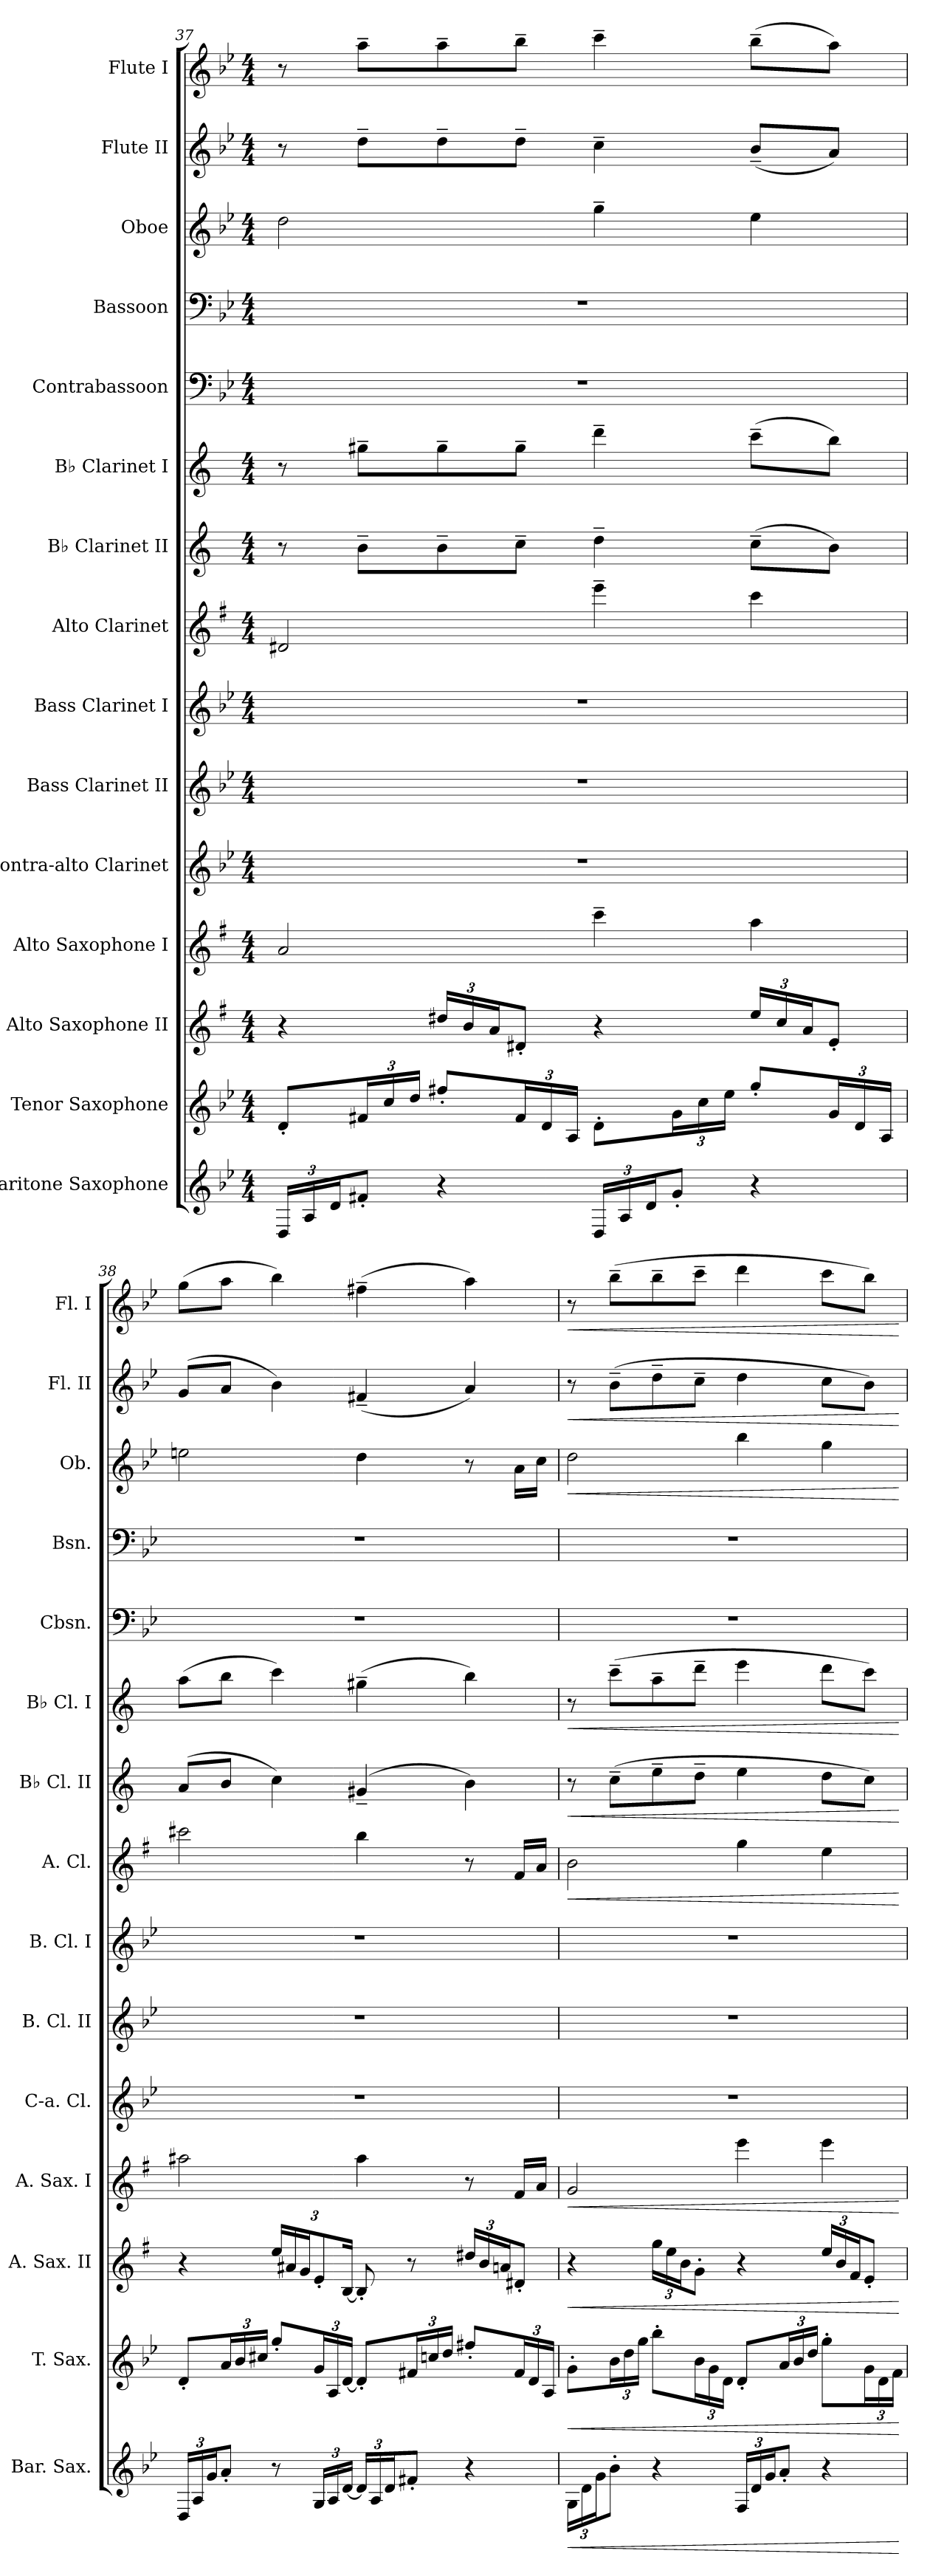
**kern	**dynam	**kern	**dynam	**kern	**dynam	**kern	**dynam	**kern	**kern	**kern	**kern	**dynam	**kern	**dynam	**kern	**dynam	**kern	**kern	**kern	**dynam	**kern	**dynam	**kern	**dynam
*part15	*part15	*part14	*part14	*part13	*part13	*part12	*part12	*part11	*part10	*part9	*part8	*part8	*part7	*part7	*part6	*part6	*part5	*part4	*part3	*part3	*part2	*part2	*part1	*part1
*staff15	*staff15	*staff14	*staff14	*staff13	*staff13	*staff12	*staff12	*staff11	*staff10	*staff9	*staff8	*staff8	*staff7	*staff7	*staff6	*staff6	*staff5	*staff4	*staff3	*staff3	*staff2	*staff2	*staff1	*staff1
*I"Baritone Saxophone	*	*I"Tenor Saxophone	*	*I"Alto Saxophone II	*	*I"Alto Saxophone I	*	*I"Contra-alto Clarinet	*I"Bass Clarinet II	*I"Bass Clarinet I	*I"Alto Clarinet	*	*I"B♭ Clarinet II	*	*I"B♭ Clarinet I	*	*I"Contrabassoon	*I"Bassoon	*I"Oboe	*	*I"Flute II	*	*I"Flute I	*
*I'Bar. Sax.	*	*I'T. Sax.	*	*I'A. Sax. II	*	*I'A. Sax. I	*	*I'C-a. Cl.	*I'B. Cl. II	*I'B. Cl. I	*I'A. Cl.	*	*I'B♭ Cl. II	*	*I'B♭ Cl. I	*	*I'Cbsn.	*I'Bsn.	*I'Ob.	*	*I'Fl. II	*	*I'Fl. I	*
*clefG2	*	*clefG2	*	*clefG2	*	*clefG2	*	*clefG2	*clefG2	*clefG2	*clefG2	*	*clefG2	*	*clefG2	*	*clefF4	*clefF4	*clefG2	*	*clefG2	*	*clefG2	*
*ITrd12c21	*	*ITrd8c14	*	*ITrd5c9	*	*ITrd5c9	*	*ITrd12c21	*ITrd8c14	*ITrd8c14	*ITrd5c9	*	*ITrd1c2	*	*ITrd1c2	*	*ITrd7c12	*	*	*	*	*	*	*
*k[b-e-]	*	*k[b-e-]	*	*k[b-e-]	*	*k[b-e-]	*	*k[b-e-]	*k[b-e-]	*k[b-e-]	*k[b-e-]	*	*k[b-e-]	*	*k[b-e-]	*	*k[b-e-]	*k[b-e-]	*k[b-e-]	*	*k[b-e-]	*	*k[b-e-]	*
*M4/4	*	*M4/4	*	*M4/4	*	*M4/4	*	*M4/4	*M4/4	*M4/4	*M4/4	*	*M4/4	*	*M4/4	*	*M4/4	*M4/4	*M4/4	*	*M4/4	*	*M4/4	*
*Xbrackettup	*	*	*	*	*	*	*	*	*	*	*	*	*	*	*	*	*	*	*	*	*	*	*	*
=37	=37	=37	=37	=37	=37	=37	=37	=37	=37	=37	=37	=37	=37	=37	=37	=37	=37	=37	=37	=37	=37	=37	=37	=37
24DD/LL	.	8D'/L	.	4r	.	2c/	.	1r	1r	1r	2F#X/	.	8r	.	8r	.	1r	1r	2dd\	.	8r	.	8r	.
24AA/	.	.	.	.	.	.	.	.	.	.	.	.	.	.	.	.	.	.	.	.	.	.	.	.
24D/J	.	.	.	.	.	.	.	.	.	.	.	.	.	.	.	.	.	.	.	.	.	.	.	.
*	*	*Xbrackettup	*	*	*	*	*	*	*	*	*	*	*	*	*	*	*	*	*	*	*	*	*	*
8F#X'/J	.	24F#X/L	.	.	.	.	.	.	.	.	.	.	8a~\L	.	8ff#X~\L	.	.	.	.	.	8dd~\L	.	8aa~\L	.
.	.	24c/	.	.	.	.	.	.	.	.	.	.	.	.	.	.	.	.	.	.	.	.	.	.
.	.	24d/JJ	.	.	.	.	.	.	.	.	.	.	.	.	.	.	.	.	.	.	.	.	.	.
*	*	*	*	*Xbrackettup	*	*	*	*	*	*	*	*	*	*	*	*	*	*	*	*	*	*	*	*
4r	.	8f#X'/L	.	24f#X/LL	.	.	.	.	.	.	.	.	8a~\	.	8ff#~\	.	.	.	.	.	8dd~\	.	8aa~\	.
.	.	.	.	24d/	.	.	.	.	.	.	.	.	.	.	.	.	.	.	.	.	.	.	.	.
.	.	.	.	24c/J	.	.	.	.	.	.	.	.	.	.	.	.	.	.	.	.	.	.	.	.
.	.	24F#/L	.	8F#X'/J	.	.	.	.	.	.	.	.	8b-~\J	.	8ff#~\J	.	.	.	.	.	8dd~\J	.	8bb-~\J	.
.	.	24D/	.	.	.	.	.	.	.	.	.	.	.	.	.	.	.	.	.	.	.	.	.	.
.	.	24AA/JJ	.	.	.	.	.	.	.	.	.	.	.	.	.	.	.	.	.	.	.	.	.	.
24DD/LL	.	8D'\L	.	4r	.	4ee-~\	.	.	.	.	4gg~\	.	4cc~\	.	4ccc~\	.	.	.	4gg~\	.	4cc~\	.	4ccc~\	.
24AA/	.	.	.	.	.	.	.	.	.	.	.	.	.	.	.	.	.	.	.	.	.	.	.	.
24D/J	.	.	.	.	.	.	.	.	.	.	.	.	.	.	.	.	.	.	.	.	.	.	.	.
8G'/J	.	24G\L	.	.	.	.	.	.	.	.	.	.	.	.	.	.	.	.	.	.	.	.	.	.
.	.	24c\	.	.	.	.	.	.	.	.	.	.	.	.	.	.	.	.	.	.	.	.	.	.
.	.	24e-\JJ	.	.	.	.	.	.	.	.	.	.	.	.	.	.	.	.	.	.	.	.	.	.
4r	.	8g'/L	.	24g/LL	.	4cc\	.	.	.	.	4ee-\	.	(>8b-~\L	.	(>8bb-~\L	.	.	.	4ee-\	.	(<8b-~/L	.	(>8bb-~\L	.
.	.	.	.	24e-/	.	.	.	.	.	.	.	.	.	.	.	.	.	.	.	.	.	.	.	.
.	.	.	.	24c/J	.	.	.	.	.	.	.	.	.	.	.	.	.	.	.	.	.	.	.	.
.	.	24G/L	.	8G'/J	.	.	.	.	.	.	.	.	8a\J)	.	8aa\J)	.	.	.	.	.	8a/J)	.	8aa\J)	.
.	.	24D/	.	.	.	.	.	.	.	.	.	.	.	.	.	.	.	.	.	.	.	.	.	.
.	.	24AA/JJ	.	.	.	.	.	.	.	.	.	.	.	.	.	.	.	.	.	.	.	.	.	.
!!LO:PB:g=z
=38	=38	=38	=38	=38	=38	=38	=38	=38	=38	=38	=38	=38	=38	=38	=38	=38	=38	=38	=38	=38	=38	=38	=38	=38
24DD/LL	.	8D'/L	.	4r	.	2cc#X\	.	1r	1r	1r	2een\	.	(>8g/L	.	(>8gg\L	.	1r	1r	2een\	.	(>8g/L	.	(>8gg\L	.
24AA/	.	.	.	.	.	.	.	.	.	.	.	.	.	.	.	.	.	.	.	.	.	.	.	.
24G/J	.	.	.	.	.	.	.	.	.	.	.	.	.	.	.	.	.	.	.	.	.	.	.	.
8A'/J	.	24A/L	.	.	.	.	.	.	.	.	.	.	8a/J	.	8aa\J	.	.	.	.	.	8a/J	.	8aa\J	.
.	.	24B-/	.	.	.	.	.	.	.	.	.	.	.	.	.	.	.	.	.	.	.	.	.	.
.	.	24c#X/JJ	.	.	.	.	.	.	.	.	.	.	.	.	.	.	.	.	.	.	.	.	.	.
8r	.	8g'/L	.	24g/LL	.	.	.	.	.	.	.	.	4b-\)	.	4bb-\)	.	.	.	.	.	4b-\)	.	4bb-\)	.
.	.	.	.	24c#X/	.	.	.	.	.	.	.	.	.	.	.	.	.	.	.	.	.	.	.	.
.	.	.	.	24B-/J	.	.	.	.	.	.	.	.	.	.	.	.	.	.	.	.	.	.	.	.
24GG/LL	.	24G/L	.	12G'/	.	.	.	.	.	.	.	.	.	.	.	.	.	.	.	.	.	.	.	.
24AA/	.	24AA/	.	.	.	.	.	.	.	.	.	.	.	.	.	.	.	.	.	.	.	.	.	.
[24D/JJ	.	[24D/JJ	.	[24D/Jk	.	.	.	.	.	.	.	.	.	.	.	.	.	.	.	.	.	.	.	.
24D/LL]	.	8D'/L]	.	8D'/]	.	4cc#\	.	.	.	.	4dd\	.	(>4f#X~/	.	(>4ff#X~\	.	.	.	4dd\	.	(<4f#X~/	.	(>4ff#X~\	.
24AA/	.	.	.	.	.	.	.	.	.	.	.	.	.	.	.	.	.	.	.	.	.	.	.	.
24D/J	.	.	.	.	.	.	.	.	.	.	.	.	.	.	.	.	.	.	.	.	.	.	.	.
8F#X'/J	.	24F#X/L	.	8r	.	.	.	.	.	.	.	.	.	.	.	.	.	.	.	.	.	.	.	.
.	.	24cn/	.	.	.	.	.	.	.	.	.	.	.	.	.	.	.	.	.	.	.	.	.	.
.	.	24d/JJ	.	.	.	.	.	.	.	.	.	.	.	.	.	.	.	.	.	.	.	.	.	.
4r	.	8f#X'/L	.	24f#X/LL	.	8r	.	.	.	.	8r	.	4a\)	.	4aa\)	.	.	.	8r	.	4a/)	.	4aa\)	.
.	.	.	.	24d/	.	.	.	.	.	.	.	.	.	.	.	.	.	.	.	.	.	.	.	.
.	.	.	.	24cn/J	.	.	.	.	.	.	.	.	.	.	.	.	.	.	.	.	.	.	.	.
.	.	24F#/L	.	8F#X'/J	.	16A/LL	.	.	.	.	16A/LL	.	.	.	.	.	.	.	16a\LL	.	.	.	.	.
.	.	24D/	.	.	.	.	.	.	.	.	.	.	.	.	.	.	.	.	.	.	.	.	.	.
.	.	.	.	.	.	16c/JJ	.	.	.	.	16c/JJ	.	.	.	.	.	.	.	16cc\JJ	.	.	.	.	.
.	.	24AA/JJ	.	.	.	.	.	.	.	.	.	.	.	.	.	.	.	.	.	.	.	.	.	.
=39	=39	=39	=39	=39	=39	=39	=39	=39	=39	=39	=39	=39	=39	=39	=39	=39	=39	=39	=39	=39	=39	=39	=39	=39
!	!LO:HP:b	!	!LO:HP:b	!	!LO:HP:b	!	!LO:HP:b	!	!	!	!	!LO:HP:b	!	!LO:HP:b	!	!LO:HP:b	!	!	!	!LO:HP:b	!	!LO:HP:b	!	!LO:HP:b
24GG\LL	<	8G'\L	<	4r	<	2B-/	<	1r	1r	1r	2d\	<	8r	<	8r	<	1r	1r	2dd\	<	8r	<	8r	<
24D\	.	.	.	.	.	.	.	.	.	.	.	.	.	.	.	.	.	.	.	.	.	.	.	.
24G\J	.	.	.	.	.	.	.	.	.	.	.	.	.	.	.	.	.	.	.	.	.	.	.	.
8B-'\J	.	24B-\L	.	.	.	.	.	.	.	.	.	.	(>8b-~\L	.	(>8bb-~\L	.	.	.	.	.	(>8b-~\L	.	(>8bb-~\L	.
.	.	24d\	.	.	.	.	.	.	.	.	.	.	.	.	.	.	.	.	.	.	.	.	.	.
.	.	24g\JJ	.	.	.	.	.	.	.	.	.	.	.	.	.	.	.	.	.	.	.	.	.	.
4r	.	8b-'\L	.	24b-\LL	.	.	.	.	.	.	.	.	8dd~\	.	8gg~\	.	.	.	.	.	8dd~\	.	8bb-~\	.
.	.	.	.	24g\	.	.	.	.	.	.	.	.	.	.	.	.	.	.	.	.	.	.	.	.
.	.	.	.	24d\J	.	.	.	.	.	.	.	.	.	.	.	.	.	.	.	.	.	.	.	.
.	.	24B-\L	.	8B-'\J	.	.	.	.	.	.	.	.	8cc~\J	.	8ccc~\J	.	.	.	.	.	8cc~\J	.	8ccc~\J	.
.	.	24G\	.	.	.	.	.	.	.	.	.	.	.	.	.	.	.	.	.	.	.	.	.	.
.	.	24D\JJ	.	.	.	.	.	.	.	.	.	.	.	.	.	.	.	.	.	.	.	.	.	.
24FF/LL	.	8D'/L	.	4r	.	4gg\	.	.	.	.	4b-\	.	4dd\	.	4ddd\	.	.	.	4bb-\	.	4dd\	.	4ddd\	.
24D/	.	.	.	.	.	.	.	.	.	.	.	.	.	.	.	.	.	.	.	.	.	.	.	.
24G/J	.	.	.	.	.	.	.	.	.	.	.	.	.	.	.	.	.	.	.	.	.	.	.	.
8A'/J	.	24A/L	.	.	.	.	.	.	.	.	.	.	.	.	.	.	.	.	.	.	.	.	.	.
.	.	24B-/	.	.	.	.	.	.	.	.	.	.	.	.	.	.	.	.	.	.	.	.	.	.
.	.	24d/JJ	.	.	.	.	.	.	.	.	.	.	.	.	.	.	.	.	.	.	.	.	.	.
4r	.	8g'\L	.	24g/LL	.	4gg\	.	.	.	.	4g\	.	8cc\L	.	8ccc\L	.	.	.	4gg\	.	8cc\L	.	8ccc\L	.
.	.	.	.	24d/	.	.	.	.	.	.	.	.	.	.	.	.	.	.	.	.	.	.	.	.
.	.	.	.	24A/J	.	.	.	.	.	.	.	.	.	.	.	.	.	.	.	.	.	.	.	.
.	.	24G\L	.	8G'/J	.	.	.	.	.	.	.	.	8b-\J)	.	8bb-\J)	.	.	.	.	.	8b-\J)	.	8bb-\J)	.
.	.	24D\	.	.	.	.	.	.	.	.	.	.	.	.	.	.	.	.	.	.	.	.	.	.
.	.	24F\JJ	.	.	.	.	.	.	.	.	.	.	.	.	.	.	.	.	.	.	.	.	.	.
.	[	.	[	.	[	.	[	.	.	.	.	[	.	[	.	[	.	.	.	[	.	[	.	[
=	=	=	=	=	=	=	=	=	=	=	=	=	=	=	=	=	=	=	=	=	=	=	=	=
*-	*-	*-	*-	*-	*-	*-	*-	*-	*-	*-	*-	*-	*-	*-	*-	*-	*-	*-	*-	*-	*-	*-	*-	*-
